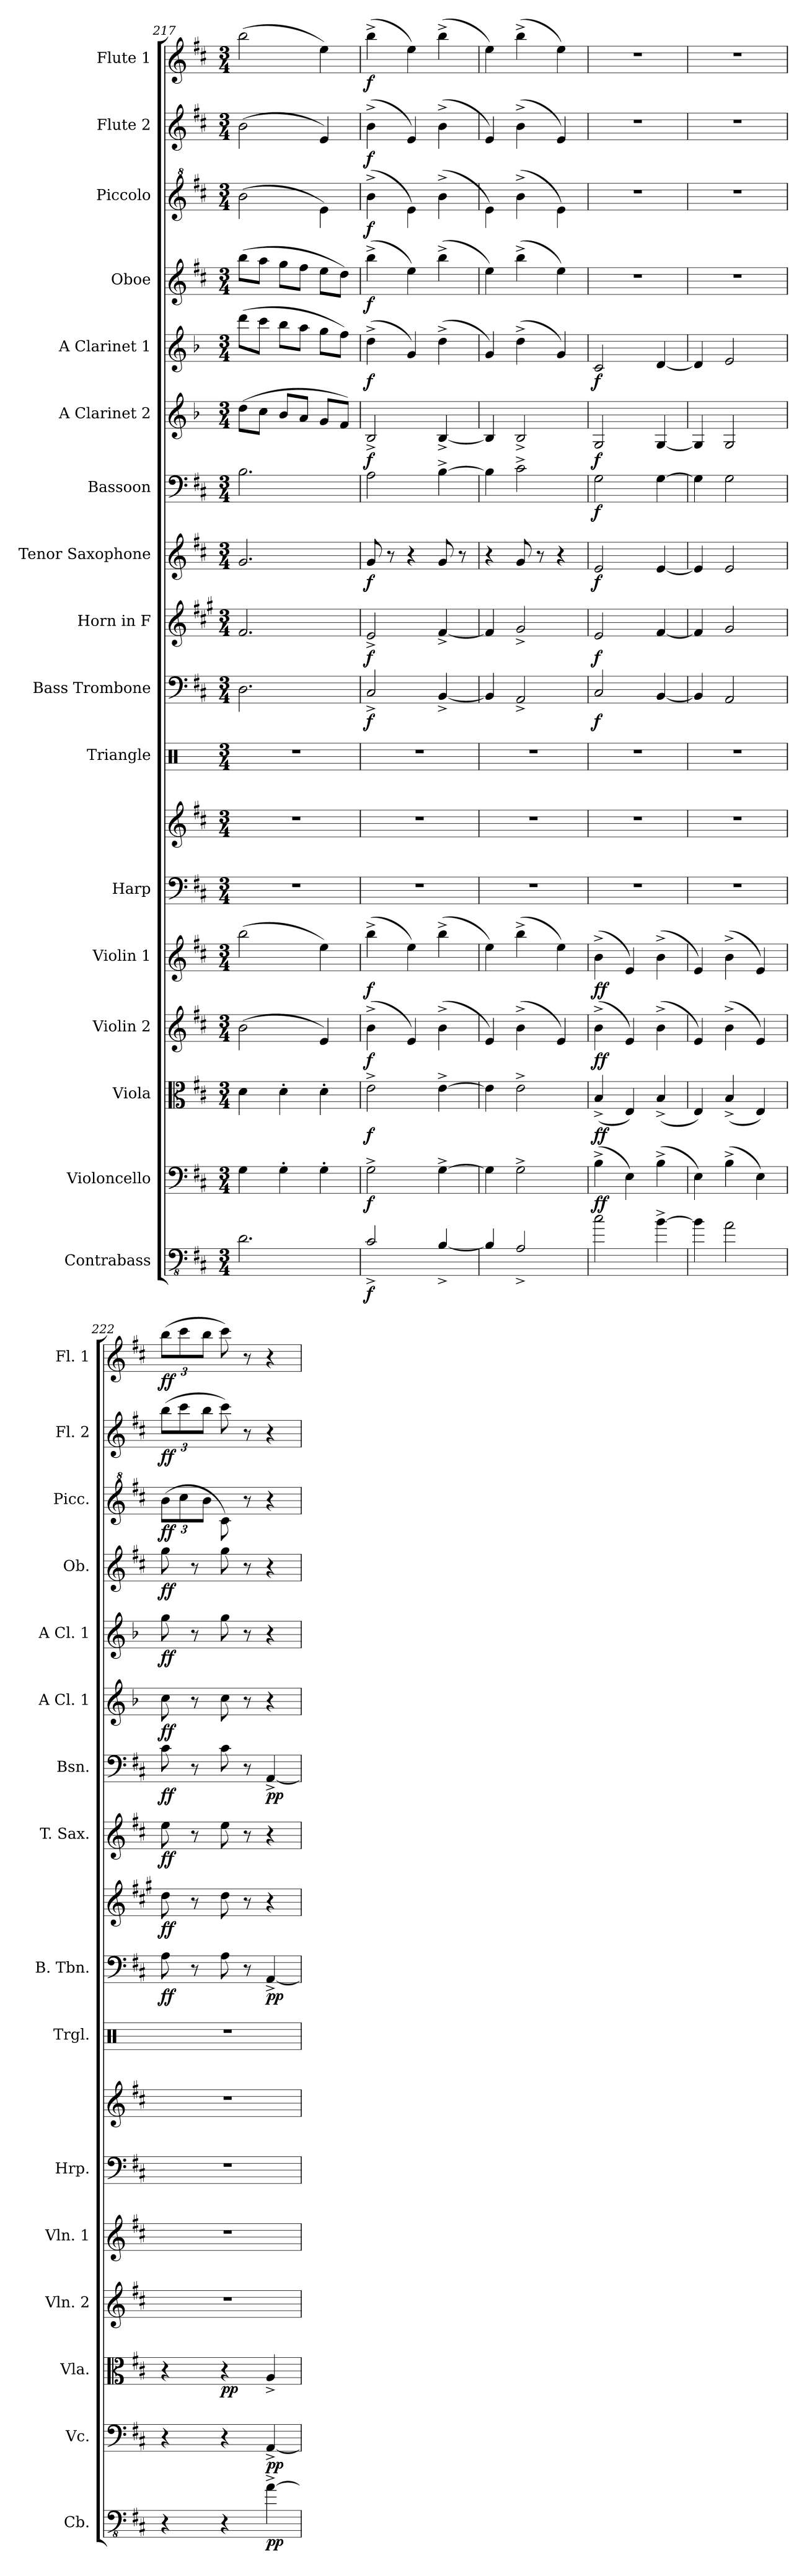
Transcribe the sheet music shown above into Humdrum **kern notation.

**kern	**dynam	**kern	**dynam	**kern	**dynam	**kern	**dynam	**kern	**dynam	**kern	**kern	**kern	**kern	**dynam	**kern	**dynam	**kern	**dynam	**kern	**dynam	**kern	**dynam	**kern	**dynam	**kern	**dynam	**kern	**dynam	**kern	**dynam	**kern	**dynam
*part17	*part17	*part16	*part16	*part15	*part15	*part14	*part14	*part13	*part13	*part12	*part12	*part11	*part10	*part10	*part9	*part9	*part8	*part8	*part7	*part7	*part6	*part6	*part5	*part5	*part4	*part4	*part3	*part3	*part2	*part2	*part1	*part1
*staff18	*staff18	*staff17	*staff17	*staff16	*staff16	*staff15	*staff15	*staff14	*staff14	*staff13	*staff12	*staff11	*staff10	*staff10	*staff9	*staff9	*staff8	*staff8	*staff7	*staff7	*staff6	*staff6	*staff5	*staff5	*staff4	*staff4	*staff3	*staff3	*staff2	*staff2	*staff1	*staff1
*I"Contrabass	*	*I"Violoncello	*	*I"Viola	*	*I"Violin 2	*	*I"Violin 1	*	*I"Harp	*	*I"Triangle	*I"Bass Trombone	*	*I"Horn in F	*	*I"Tenor Saxophone	*	*I"Bassoon	*	*I"A Clarinet 2	*	*I"A Clarinet 1	*	*I"Oboe	*	*I"Piccolo	*	*I"Flute 2	*	*I"Flute 1	*
*I'Cb.	*	*I'Vc.	*	*I'Vla.	*	*I'Vln. 2	*	*I'Vln. 1	*	*I'Hrp.	*	*I'Trgl.	*I'B. Tbn.	*	*	*	*I'T. Sax.	*	*I'Bsn.	*	*I'A Cl. 1	*	*I'A Cl. 1	*	*I'Ob.	*	*I'Picc.	*	*I'Fl. 2	*	*I'Fl. 1	*
*clefFv4	*	*clefF4	*	*clefC3	*	*clefG2	*	*clefG2	*	*clefF4	*clefG2	*clefX	*clefF4	*	*clefG2	*	*clefG2	*	*clefF4	*	*clefG2	*	*clefG2	*	*clefG2	*	*clefG^2	*	*clefG2	*	*clefG2	*
*ITrd7c12	*	*	*	*	*	*	*	*	*	*	*	*	*	*	*ITrd4c7	*	*ITrd8c14	*	*	*	*ITrd2c3	*	*ITrd2c3	*	*	*	*ITrd-7c-12	*	*	*	*	*
*k[f#c#]	*	*k[f#c#]	*	*k[f#c#]	*	*k[f#c#]	*	*k[f#c#]	*	*k[f#c#]	*k[f#c#]	*k[]	*k[f#c#]	*	*k[f#c#]	*	*k[f#c#]	*	*k[f#c#]	*	*k[f#c#]	*	*k[f#c#]	*	*k[f#c#]	*	*k[f#c#]	*	*k[f#c#]	*	*k[f#c#]	*
*M3/4	*	*M3/4	*	*M3/4	*	*M3/4	*	*M3/4	*	*M3/4	*M3/4	*M3/4	*M3/4	*	*M3/4	*	*M3/4	*	*M3/4	*	*M3/4	*	*M3/4	*	*M3/4	*	*M3/4	*	*M3/4	*	*M3/4	*
=217	=217	=217	=217	=217	=217	=217	=217	=217	=217	=217	=217	=217	=217	=217	=217	=217	=217	=217	=217	=217	=217	=217	=217	=217	=217	=217	=217	=217	=217	=217	=217	=217
2.DD\	.	4G\	.	4d\	.	(2b\	.	(2bb\	.	2.r	2.r	2.r	2.D\	.	2.B/	.	2.G/	.	2.B\	.	(8b\L	.	(8bb\L	.	(8bb\L	.	(2bbb\	.	(2b\	.	(2bb\	.
.	.	.	.	.	.	.	.	.	.	.	.	.	.	.	.	.	.	.	.	.	8a\J	.	8aa\J	.	8aa\J	.	.	.	.	.	.	.
.	.	4G'\	.	4d'\	.	.	.	.	.	.	.	.	.	.	.	.	.	.	.	.	8g/L	.	8gg\L	.	8gg\L	.	.	.	.	.	.	.
.	.	.	.	.	.	.	.	.	.	.	.	.	.	.	.	.	.	.	.	.	8f#/J	.	8ff#\J	.	8ff#\J	.	.	.	.	.	.	.
.	.	4G'\	.	4d'\	.	4e/)	.	4ee\)	.	.	.	.	.	.	.	.	.	.	.	.	8e/L	.	8ee\L	.	8ee\L	.	4eee\)	.	4e/)	.	4ee\)	.
.	.	.	.	.	.	.	.	.	.	.	.	.	.	.	.	.	.	.	.	.	8d/J)	.	8dd\J)	.	8dd\J)	.	.	.	.	.	.	.
=218	=218	=218	=218	=218	=218	=218	=218	=218	=218	=218	=218	=218	=218	=218	=218	=218	=218	=218	=218	=218	=218	=218	=218	=218	=218	=218	=218	=218	=218	=218	=218	=218
!	!LO:DY:b	!	!LO:DY:b	!	!LO:DY:b	!	!LO:DY:b	!	!LO:DY:b	!	!	!	!	!LO:DY:b	!	!LO:DY:b	!	!LO:DY:b	!	!	!	!LO:DY:b	!	!LO:DY:b	!	!LO:DY:b	!	!LO:DY:b	!	!LO:DY:b	!	!LO:DY:b
2CC#^/	f	2G^\	f	2e^\	f	(4b^\	f	(4bb^\	f	2.r	2.r	2.r	2C#^/	f	2A^/	f	8G/	f	2A\	.	2G^/	f	(4b^\	f	(4bb^\	f	(4bbb^\	f	(4b^\	f	(4bb^\	f
.	.	.	.	.	.	.	.	.	.	.	.	.	.	.	.	.	8r	.	.	.	.	.	.	.	.	.	.	.	.	.	.	.
.	.	.	.	.	.	4e/)	.	4ee\)	.	.	.	.	.	.	.	.	4r	.	.	.	.	.	4e/)	.	4ee\)	.	4eee\)	.	4e/)	.	4ee\)	.
[4BBB^/	.	[4G^\	.	[4e^\	.	(4b^\	.	(4bb^\	.	.	.	.	[4BB^/	.	[4B^/	.	8G/	.	[4B^\	.	[4G^/	.	(4b^\	.	(4bb^\	.	(4bbb^\	.	(4b^\	.	(4bb^\	.
.	.	.	.	.	.	.	.	.	.	.	.	.	.	.	.	.	8r	.	.	.	.	.	.	.	.	.	.	.	.	.	.	.
=219	=219	=219	=219	=219	=219	=219	=219	=219	=219	=219	=219	=219	=219	=219	=219	=219	=219	=219	=219	=219	=219	=219	=219	=219	=219	=219	=219	=219	=219	=219	=219	=219
4BBB/]	.	4G\]	.	4e\]	.	4e/)	.	4ee\)	.	2.r	2.r	2.r	4BB/]	.	4B/]	.	4r	.	4B\]	.	4G/]	.	4e/)	.	4ee\)	.	4eee\)	.	4e/)	.	4ee\)	.
2AAA^/	.	2G^\	.	2e^\	.	(4b^\	.	(4bb^\	.	.	.	.	2AA^/	.	2c#^/	.	8G/	.	2c#^\	.	2G^/	.	(4b^\	.	(4bb^\	.	(4bbb^\	.	(4b^\	.	(4bb^\	.
.	.	.	.	.	.	.	.	.	.	.	.	.	.	.	.	.	8r	.	.	.	.	.	.	.	.	.	.	.	.	.	.	.
.	.	.	.	.	.	4e/)	.	4ee\)	.	.	.	.	.	.	.	.	4r	.	.	.	.	.	4e/)	.	4ee\)	.	4eee\)	.	4e/)	.	4ee\)	.
=220	=220	=220	=220	=220	=220	=220	=220	=220	=220	=220	=220	=220	=220	=220	=220	=220	=220	=220	=220	=220	=220	=220	=220	=220	=220	=220	=220	=220	=220	=220	=220	=220
!	!	!	!LO:DY:b	!	!LO:DY:b	!	!LO:DY:b	!	!LO:DY:b	!	!	!	!	!LO:DY:b	!	!LO:DY:b	!	!LO:DY:b	!	!LO:DY:b	!	!LO:DY:b	!	!LO:DY:b	!	!	!	!	!	!	!	!
2C#\	.	(4B^\	ff	(4B^/	ff	(4b^\	ff	(4b^\	ff	2.r	2.r	2.r	2C#/	f	2A/	f	2E/	f	2G\	f	2E/	f	2A/	f	2.r	.	2.r	.	2.r	.	2.r	.
.	.	4E\)	.	4E/)	.	4e/)	.	4e/)	.	.	.	.	.	.	.	.	.	.	.	.	.	.	.	.	.	.	.	.	.	.	.	.
[4BB^\	.	(4B^\	.	(4B^/	.	(4b^\	.	(4b^\	.	.	.	.	[4BB/	.	[4B/	.	[4E/	.	[4G\	.	[4E/	.	[4B/	.	.	.	.	.	.	.	.	.
=221	=221	=221	=221	=221	=221	=221	=221	=221	=221	=221	=221	=221	=221	=221	=221	=221	=221	=221	=221	=221	=221	=221	=221	=221	=221	=221	=221	=221	=221	=221	=221	=221
4BB\]	.	4E\)	.	4E/)	.	4e/)	.	4e/)	.	2.r	2.r	2.r	4BB/]	.	4B/]	.	4E/]	.	4G\]	.	4E/]	.	4B/]	.	2.r	.	2.r	.	2.r	.	2.r	.
2AA\	.	(4B^\	.	(4B^/	.	(4b^\	.	(4b^\	.	.	.	.	2AA/	.	2c#/	.	2E/	.	2G\	.	2E/	.	2c#/	.	.	.	.	.	.	.	.	.
.	.	4E\)	.	4E/)	.	4e/)	.	4e/)	.	.	.	.	.	.	.	.	.	.	.	.	.	.	.	.	.	.	.	.	.	.	.	.
=222	=222	=222	=222	=222	=222	=222	=222	=222	=222	=222	=222	=222	=222	=222	=222	=222	=222	=222	=222	=222	=222	=222	=222	=222	=222	=222	=222	=222	=222	=222	=222	=222
*	*	*	*	*	*	*	*	*	*	*	*	*	*	*	*	*	*	*	*	*	*	*	*	*	*	*	*Xbrackettup	*	*Xbrackettup	*	*Xbrackettup	*
!	!	!	!	!	!	!	!	!	!	!	!	!	!	!LO:DY:b	!	!LO:DY:b	!	!LO:DY:b	!	!LO:DY:b	!	!LO:DY:b	!	!LO:DY:b	!	!LO:DY:b	!	!LO:DY:b	!	!LO:DY:b	!	!LO:DY:b
4r	.	4r	.	4r	.	2.r	.	2.r	.	2.r	2.r	2.r	8A\	ff	8g\	ff	8e\	ff	8c#\	ff	8a\	ff	8ee\	ff	8gg\	ff	(12bbb\L	ff	(12bb\L	ff	(12bb\L	ff
.	.	.	.	.	.	.	.	.	.	.	.	.	.	.	.	.	.	.	.	.	.	.	.	.	.	.	12cccc#\	.	12ccc#\	.	12ccc#\	.
.	.	.	.	.	.	.	.	.	.	.	.	.	8r	.	8r	.	8r	.	8r	.	8r	.	8r	.	8r	.	.	.	.	.	.	.
.	.	.	.	.	.	.	.	.	.	.	.	.	.	.	.	.	.	.	.	.	.	.	.	.	.	.	12bbb\J	.	12bb\J	.	12bb\J	.
!	!	!	!	!	!LO:DY:b	!	!	!	!	!	!	!	!	!	!	!	!	!	!	!	!	!	!	!	!	!	!	!	!	!	!	!
4r	.	4r	.	4r	pp	.	.	.	.	.	.	.	8A\	.	8g\	.	8e\	.	8c#\	.	8a\	.	8ee\	.	8gg\	.	8ccc#\)	.	8ccc#\)	.	8ccc#\)	.
.	.	.	.	.	.	.	.	.	.	.	.	.	8r	.	8r	.	8r	.	8r	.	8r	.	8r	.	8r	.	8r	.	8r	.	8r	.
!	!LO:DY:b	!	!LO:DY:b	!	!	!	!	!	!	!	!	!	!	!LO:DY:b	!	!	!	!	!	!LO:DY:b	!	!	!	!	!	!	!	!	!	!	!	!
[4AA^\	pp	[4AA^/	pp	4A^/	.	.	.	.	.	.	.	.	[4AA^/	pp	4r	.	4r	.	[4AA^/	pp	4r	.	4r	.	4r	.	4r	.	4r	.	4r	.
=	=	=	=	=	=	=	=	=	=	=	=	=	=	=	=	=	=	=	=	=	=	=	=	=	=	=	=	=	=	=	=	=
*-	*-	*-	*-	*-	*-	*-	*-	*-	*-	*-	*-	*-	*-	*-	*-	*-	*-	*-	*-	*-	*-	*-	*-	*-	*-	*-	*-	*-	*-	*-	*-	*-
